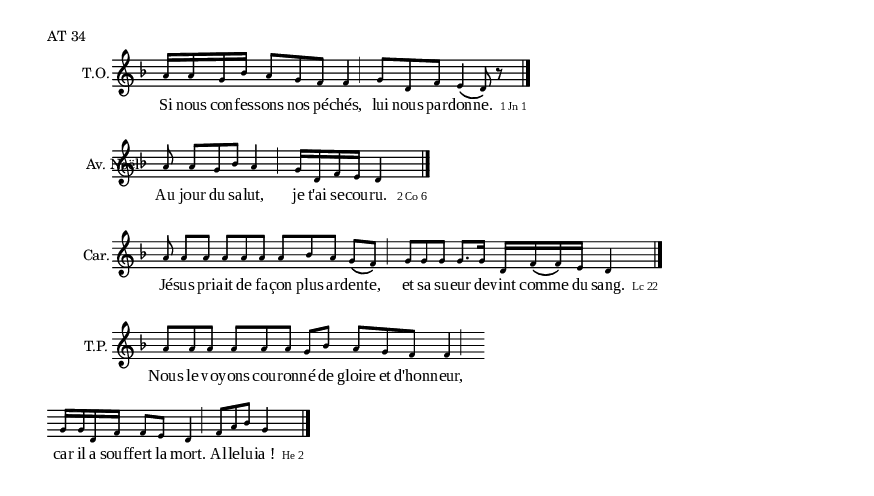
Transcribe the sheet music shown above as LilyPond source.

\version "2.10.0"
 \include "definitions.ly"
\markup {AT  34}


\relative a' { 
	\new Staff {
		\cadenzaOn
		\key f \major
		\set Staff.instrumentName = \markup{ \center-align { T.O. } }
		
a16[ a g bes] 
\times 2/3 { a8[ g f] }
 f4 \cesure \pespace \times 2/3 {g8[ d f]} e4\( d8\) r

		
		
		\endBar
	}

	\addlyrics {
		Si nous con -- fes -- sons nos pé -- chés, lui nous par -- don -- ne.
 		\markup { \citation #"1 Jn 1" } }
	
	
}
\relative a' { 
	\new Staff {
		\cadenzaOn
		\key f \major
		\set Staff.instrumentName = \markup{ \center-align { Av. Noël } }
		
a8 
\times 2/3 { a[ g bes] }
 a4
\pespace \cesure \pespace g16[ d f e] d4 

		
		
		\endBar
	}

	\addlyrics {
		Au jour du sa -- lut, je t'ai se -- cou -- ru.
 		\markup { \citation #" 2 Co 6 " } }
	
	
}
\relative a' { 
	\new Staff {
		\cadenzaOn
		\key f \major
		\set Staff.instrumentName = \markup{ \center-align { Car. } }
		
a8 a[ a] 
\times 2/3 { a[ a a] }
 
\times 2/3 { a[ bes a] }
 g[\( f\)] 
\cesure\pespace 
\times 2/3 { g[ g g] }
 g8.[ g16] d[ f\( f\) e] d4

		
		
		\endBar
	}

	\addlyrics {
		Jé -- sus pri -- ait de fa -- çon plus ar -- den -- te, et sa su -- eur de -- vint com -- me du sang.
 		\markup { \citation #"Lc 22" } }
	
	
}
\relative a' { 
	\new Staff {
		\cadenzaOn
		\key f \major
		\set Staff.instrumentName = \markup{ \center-align { T.P. } }
		
		\times 2/3 {a8[ a a]} 
\times 2/3 { a[ a a] }
 g[ bes] 
\times 2/3 { a[ g f] }
 f4 \cesure\pespace 
		\indentLine g16[ g d f] f8[ e] d4 
		\cesureall \pespace 
		\times 2/3 { f8[ a bes] }
		g4

		
		
		\endBar
	}

	\addlyrics {
		Nous le vo -- yons cou -- ron -- né de gloire et d'hon -- neur, car il a souff -- ert la mort. Al -- le -- lu -- "ia !"
 		\markup { \citation #"He 2" } }
	
	
}

